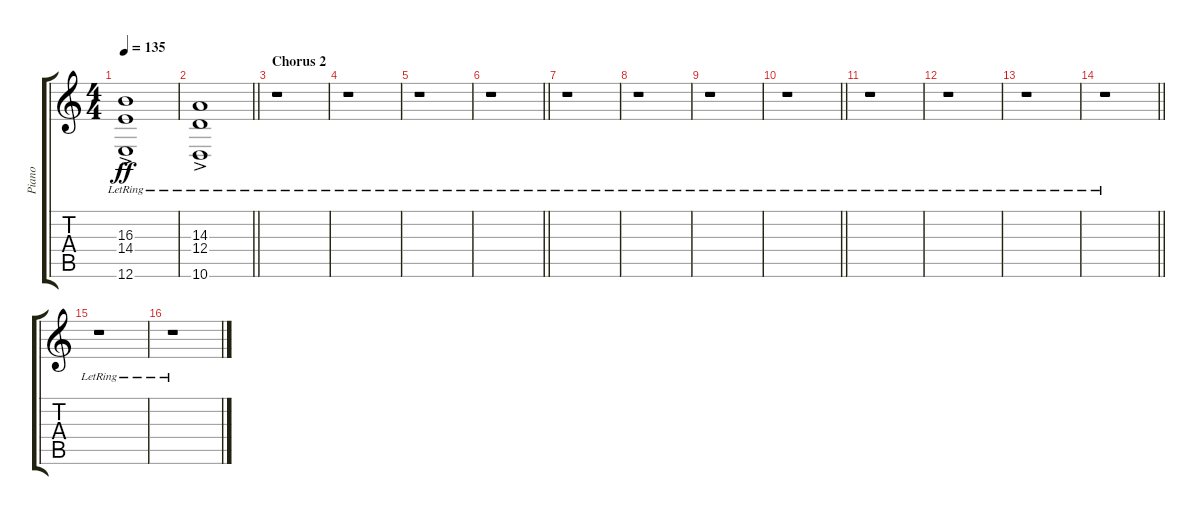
\track ("Piano" "Piano") {instrument acousticgrandpiano}
\staff {score tabs}
\tuning (E4 B3 G3 D3 A2 E2) {hide}
\ts (4 4)
\tempo 135
\clef g2
\ks c
(16.3{ac lr} 14.4{lr} 12.6{lr}).1{dy ff} |
\barLineRight lightlight
(14.3{ac lr} 12.4{lr} 10.6{lr}).1 |
\section ("" "Chorus 2")
r.1 |
r.1 |
r.1 |
\barLineRight lightlight
r.1 |
r.1 |
r.1 |
r.1 |
\barLineRight lightlight
r.1 |
r.1 |
r.1 |
r.1 |
\barLineRight lightlight
r.1 |
r.1 |
r.1
